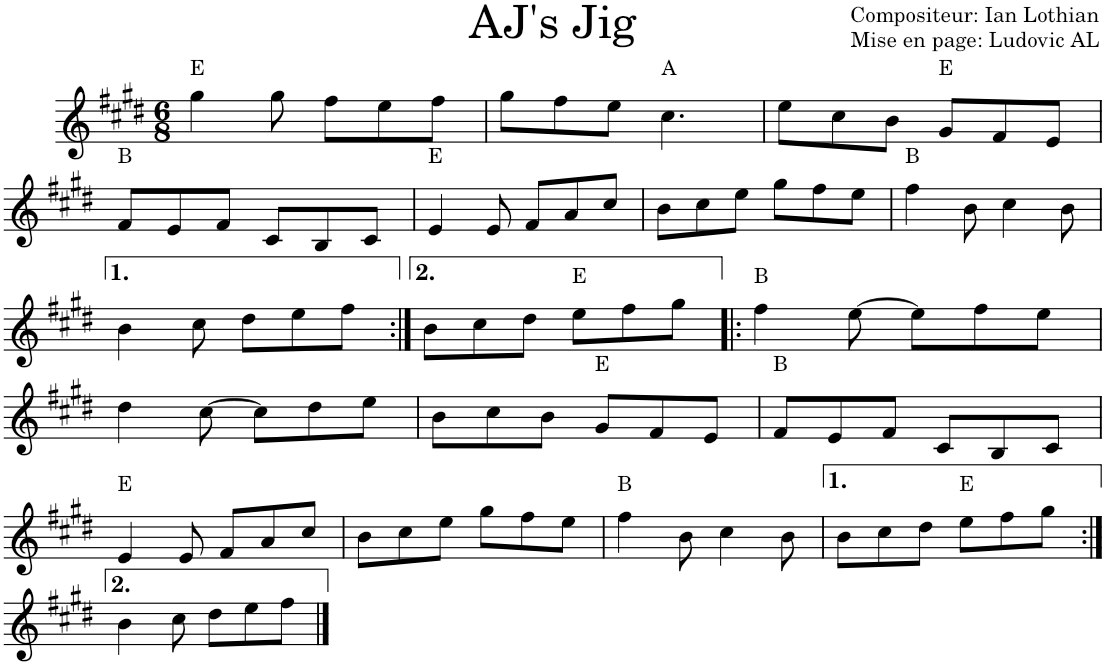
**kern	**harte
*part1	*part1
*staff1	*
*I"Voice	*
*I'V	*
*clefG2	*
*k[f#c#g#d#]	*
*M6/8	*
=1	=1
4gg#\	E:maj
8gg#\	.
8ff#\L	.
8ee\	.
8ff#\J	.
=2	=2
8gg#\L	.
8ff#\	.
8ee\J	.
4.cc#\	A:maj
=3	=3
8ee\L	.
8cc#\	.
8b\J	.
8g#/L	E:maj
8f#/	.
8e/J	.
!!LO:LB:g=z
=4	=4
8f#/L	B:maj
8e/	.
8f#/J	.
8c#/L	.
8B/	.
8c#/J	.
=5	=5
4e/	E:maj
8e/	.
8f#/L	.
8a/	.
8cc#/J	.
=6	=6
8b\L	.
8cc#\	.
8ee\J	.
8gg#\L	.
8ff#\	.
8ee\J	.
=7	=7
4ff#\	B:maj
8b\	.
4cc#\	.
8b\	.
!!LO:LB:g=z
=8	=8
4b\	.
8cc#\	.
8dd#\L	.
8ee\	.
8ff#\J	.
=9:|!	=9:|!
8b\L	.
8cc#\	.
8dd#\J	.
8ee\L	E:maj
8ff#\	.
8gg#\J	.
=10!|:	=10!|:
4ff#\	B:maj
[>8ee\	.
8ee\L]	.
8ff#\	.
8ee\J	.
!!LO:LB:g=z
=11	=11
4dd#\	.
[>8cc#\	.
8cc#\L]	.
8dd#\	.
8ee\J	.
=12	=12
8b\L	.
8cc#\	.
8b\J	.
8g#/L	E:maj
8f#/	.
8e/J	.
=13	=13
8f#/L	B:maj
8e/	.
8f#/J	.
8c#/L	.
8B/	.
8c#/J	.
!!LO:LB:g=z
=14	=14
4e/	E:maj
8e/	.
8f#/L	.
8a/	.
8cc#/J	.
=15	=15
8b\L	.
8cc#\	.
8ee\J	.
8gg#\L	.
8ff#\	.
8ee\J	.
=16	=16
4ff#\	B:maj
8b\	.
4cc#\	.
8b\	.
=17	=17
8b\L	.
8cc#\	.
8dd#\J	.
8ee\L	E:maj
8ff#\	.
8gg#\J	.
!!LO:LB:g=z
=18:|!	=18:|!
4b\	.
8cc#\	.
8dd#\L	.
8ee\	.
8ff#\J	.
==	==
*-	*-
